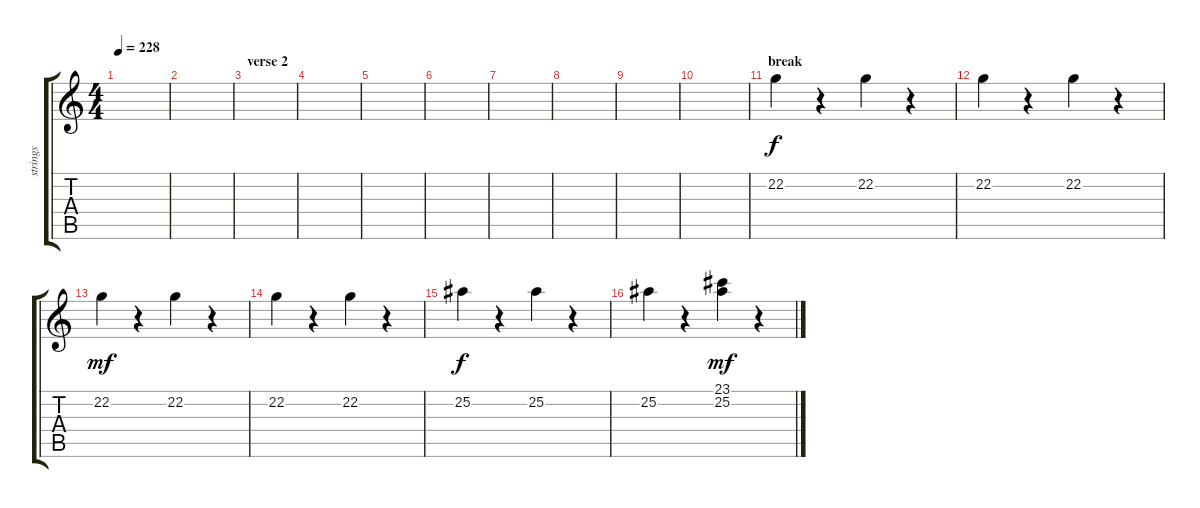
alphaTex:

\track ("strings" "strings") {instrument tremolostrings}
\staff {score tabs}
\tuning (D4 A3 F3 C3 G2 D2) {hide}
\ts (4 4)
\tempo 228
\clef g2
\ks c
|
|
\section ("" "verse 2")
|
|
|
|
|
|
|
|
\section ("" "break")
22.2.4 r.4 22.2.4 r.4 |
22.2.4 r.4 22.2.4 r.4 |
22.2.4{dy mf} r.4 22.2.4 r.4 |
22.2.4 r.4 22.2.4 r.4 |
25.2.4{dy f} r.4 25.2.4 r.4 |
25.2.4 r.4 (23.1 25.2).4{dy mf} r.4
